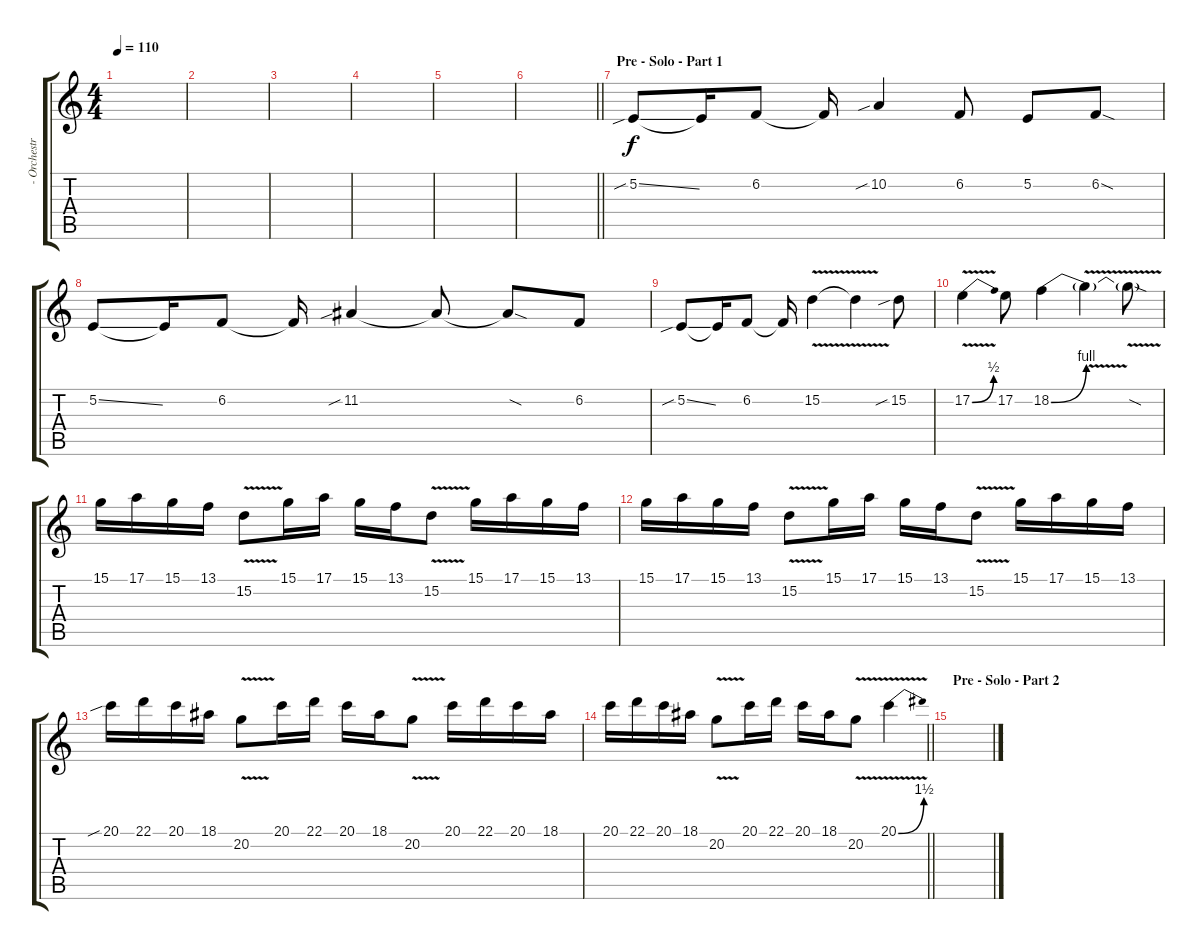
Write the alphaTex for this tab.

\track ("- Orchestra String 1" "- Orchestr") {instrument stringensemble1}
\staff {score tabs}
\tuning (E4 B3 G3 D3 A2 D2) {hide}
\ts (4 4)
\tempo 110
\clef g2
\ks c
|
|
|
|
|
\barLineRight lightlight
|
\section ("" "Pre - Solo - Part 1")
5.2{sib ss}.8 5.2{t}.16 6.2.8 6.2{t}.16 10.2{sib}.4 6.2.8 5.2.8 6.2{sod}.8 |
5.2{ss}.8 5.2{t}.16 6.2.8 6.2{t}.16 11.2{sib}.4 11.2{t}.8 11.2{sod t}.8 6.2.8 |
5.2{sib ss}.8 5.2{t}.16 6.2.8 6.2{t}.16 15.2{v}.4 15.2{t}.4 15.2{sib}.8 |
17.2{be (bend 0 0 60 2) v}.4 17.2.8 18.2{be (bend 0 0 60 4)}.4 18.2{v t}.4 18.2{sod t}.8 |
15.1.16 17.1.16 15.1.16 13.1.16 15.2{v}.8 15.1.16 17.1.16 15.1.16 13.1.16 15.2{v}.8 15.1.16 17.1.16 15.1.16 13.1.16 |
15.1.16 17.1.16 15.1.16 13.1.16 15.2{v}.8 15.1.16 17.1.16 15.1.16 13.1.16 15.2{v}.8 15.1.16 17.1.16 15.1.16 13.1.16 |
20.1{sib}.16 22.1.16 20.1.16 18.1.16 20.2{v}.8 20.1.16 22.1.16 20.1.16 18.1.16 20.2{v}.8 20.1.16 22.1.16 20.1.16 18.1.16 |
\barLineRight lightlight
20.1.16 22.1.16 20.1.16 18.1.16 20.2{v}.8 20.1.16 22.1.16 20.1.16 18.1.16 20.2{v}.8 20.1{be (bend 0 0 60 6) v}.4 |
\section ("" "Pre - Solo - Part 2")
